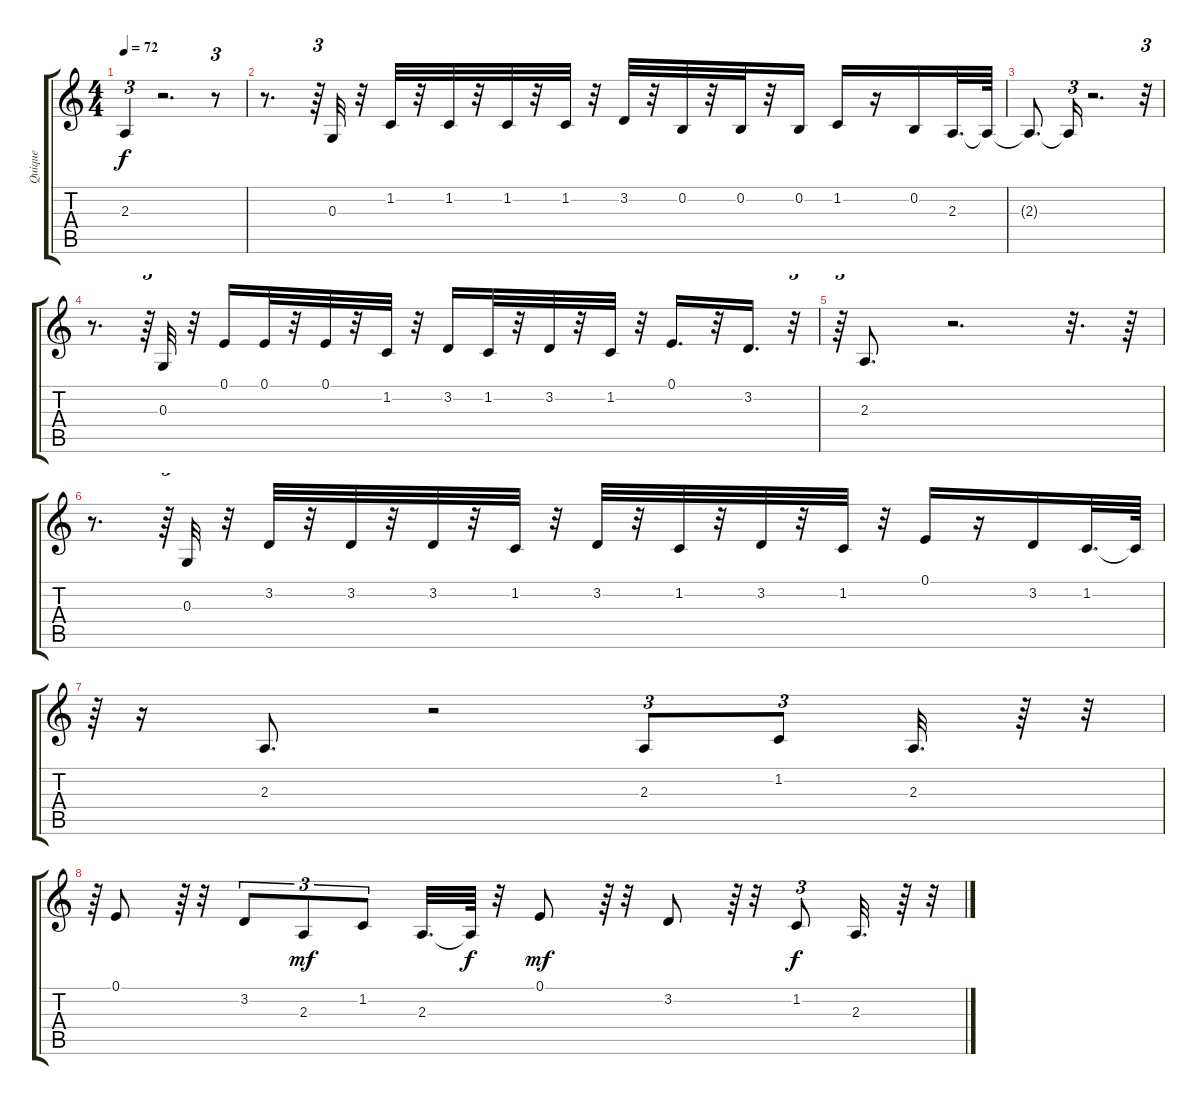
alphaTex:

\track ("Quique" "Quique") {instrument voiceoohs}
\staff {score tabs}
\tuning (E4 B3 G3 D3 A2 E2) {hide}
\ts (4 4)
\tempo 72
\clef g2
\ks c
2.3{t}.4{tu (3 2) dy f} r.2{d} r.8{tu (3 2)} |
r.8{d} r.64{tu (3 2)} 0.3.32 r.32 1.2.32 r.32 1.2.32 r.32 1.2.32 r.32 1.2.32 r.32 3.2.32 r.32 0.2.32 r.32 0.2.32 r.32 0.2.16 1.2.16 r.16 0.2.16 2.3.32{d} 2.3{t}.64 |
2.3{t}.8{d} 2.3{t}.16{tu (3 2)} r.2{d} r.32{tu (3 2)} |
r.8{d} r.64{tu (3 2)} 0.3.32 r.32 0.1.16 0.1.32 r.32 0.1.32 r.32 1.2.32 r.32 3.2.16 1.2.32 r.32 3.2.32 r.32 1.2.32 r.32 0.1.16{d} r.32 3.2.16{d} r.32{tu (3 2)} |
r.64{tu (3 2)} 2.3.8{d} r.2{d} r.32{d} r.64 |
r.8{d} r.64{tu (3 2)} 0.3.32 r.32 3.2.32 r.32 3.2.32 r.32 3.2.32 r.32 1.2.32 r.32 3.2.32 r.32 1.2.32 r.32 3.2.32 r.32 1.2.32 r.32 0.1.16 r.16 3.2.16 1.2.32{d} 1.2{t}.64 |
r.64{tu (3 2)} r.16 2.3.8{d} r.2 2.3.8{tu (3 2)} 1.2.8{tu (3 2)} 2.3.32{d} r.64 r.32{tu (3 2)} |
r.64{tu (3 2)} 0.1.8 r.64{tu (3 2)} r.32 3.2.8{tu (3 2)} 2.3.8{tu (3 2) dy mf} 1.2.8{tu (3 2)} 2.3.32{d} 2.3{t}.64{dy f} r.32 0.1.8{dy mf} r.64{tu (3 2)} r.32 3.2.8 r.64{tu (3 2)} r.32 1.2.8{tu (3 2) dy f} 2.3.32{d} r.64 r.32{tu (3 2)}
